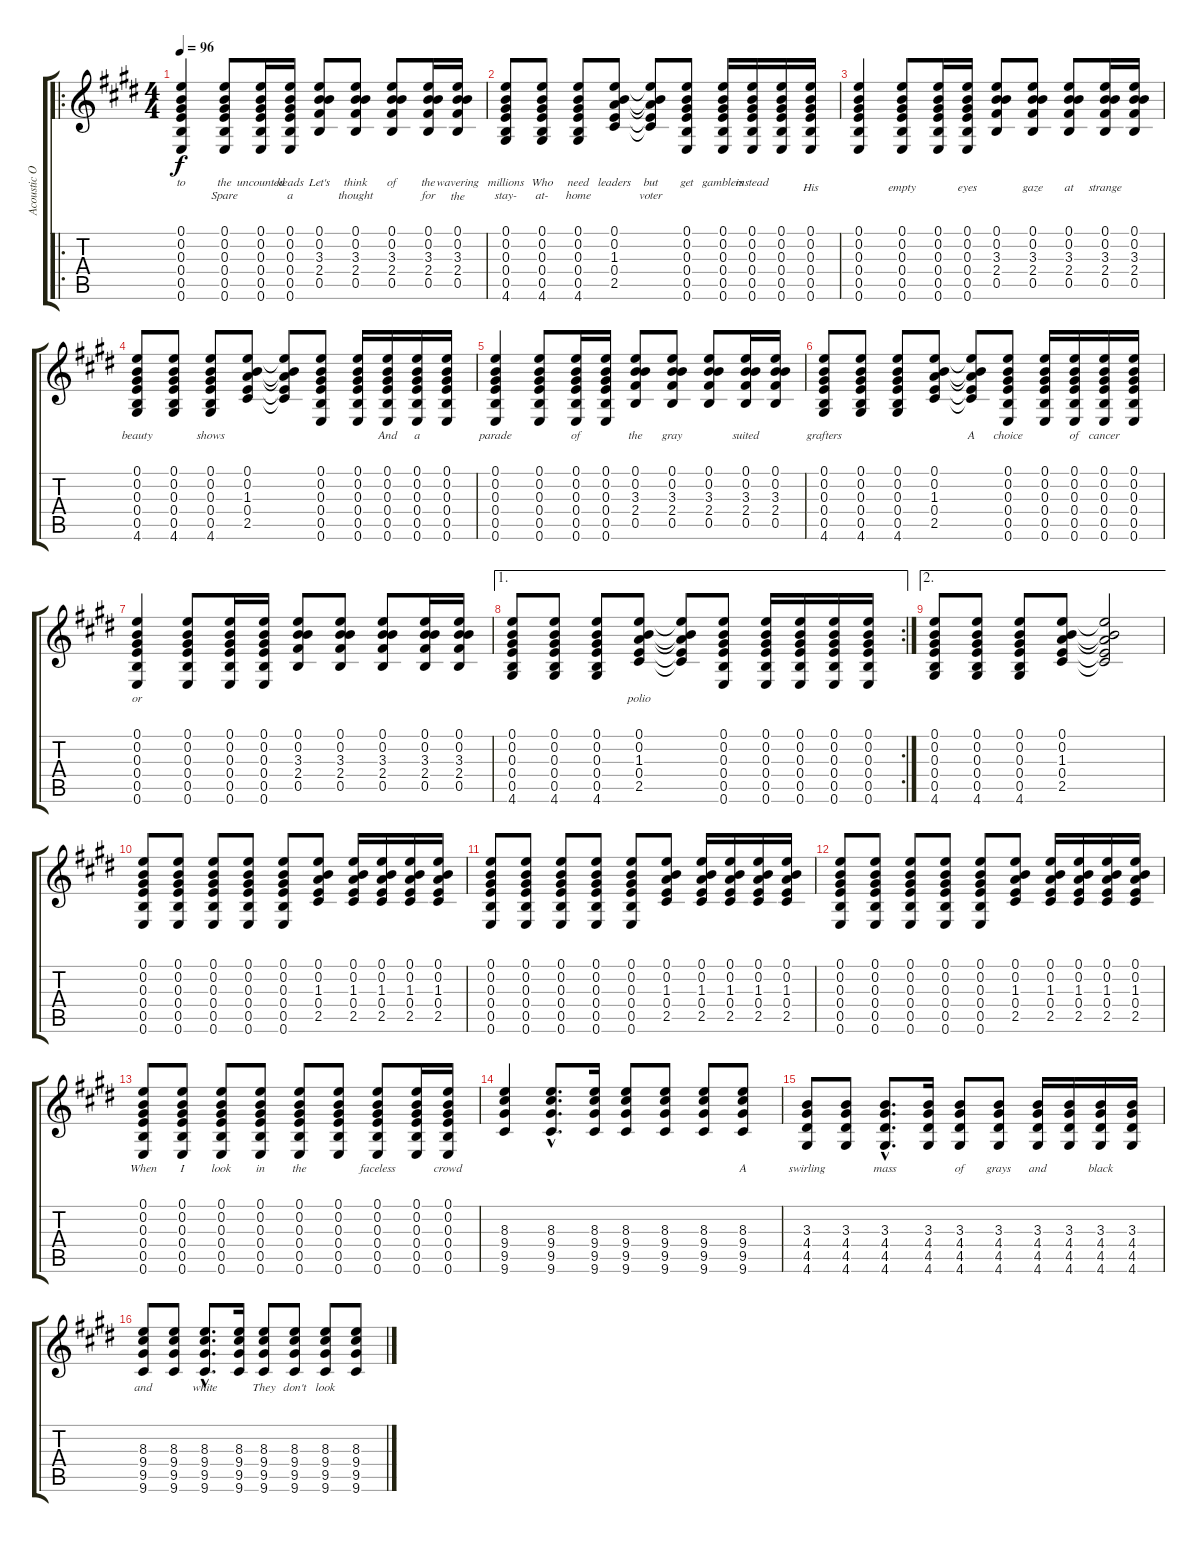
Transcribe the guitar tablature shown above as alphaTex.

\track ("Acoustic Open E" "Acoustic O") {instrument acousticguitarsteel}
\staff {score tabs}
\tuning (E4 B3 Ab3 E3 B2 E2) {hide}
\ro
\ts (4 4)
\tempo 96
\clef g2
\ks e
(0.1 0.2 0.3 0.4 0.5 0.6).4{lyrics (0 "to") lyrics (1 "") lyrics (2 "") lyrics (3 "") lyrics (4 "") dy f} (0.1 0.2 0.3 0.4 0.5 0.6).8{lyrics (0 "the") lyrics (1 "Spare") lyrics (2 "") lyrics (3 "") lyrics (4 "")} (0.1 0.2 0.3 0.4 0.5 0.6).16{lyrics (0 "uncounted") lyrics (1 "") lyrics (2 "") lyrics (3 "") lyrics (4 "")} (0.1 0.2 0.3 0.4 0.5 0.6).16{lyrics (0 "heads") lyrics (1 "a") lyrics (2 "") lyrics (3 "") lyrics (4 "")} (0.1 0.2 3.3 2.4 0.5).8{lyrics (0 "Let's") lyrics (1 "") lyrics (2 "") lyrics (3 "") lyrics (4 "")} (0.1 0.2 3.3 2.4 0.5).8{lyrics (0 "think") lyrics (1 "thought") lyrics (2 "") lyrics (3 "") lyrics (4 "")} (0.1 0.2 3.3 2.4 0.5).8{lyrics (0 "of") lyrics (1 "") lyrics (2 "") lyrics (3 "") lyrics (4 "")} (0.1 0.2 3.3 2.4 0.5).16{lyrics (0 "the") lyrics (1 "for") lyrics (2 "") lyrics (3 "") lyrics (4 "")} (0.1 0.2 3.3 2.4 0.5).16{lyrics (0 "wavering") lyrics (1 "the") lyrics (2 "") lyrics (3 "") lyrics (4 "")} |
(0.1 0.2 0.3 0.4 0.5 4.6).8{lyrics (0 "millions") lyrics (1 "stay-") lyrics (2 "") lyrics (3 "") lyrics (4 "")} (0.1 0.2 0.3 0.4 0.5 4.6).8{lyrics (0 "Who") lyrics (1 "at-") lyrics (2 "") lyrics (3 "") lyrics (4 "")} (0.1 0.2 0.3 0.4 0.5 4.6).8{lyrics (0 "need") lyrics (1 "home") lyrics (2 "") lyrics (3 "") lyrics (4 "")} (0.1 0.2 1.3 0.4 2.5).8{lyrics (0 "leaders") lyrics (1 "") lyrics (2 "") lyrics (3 "") lyrics (4 "")} (0.1{t} 0.2{t} 1.3{t} 0.4{t} 2.5{t}).8{lyrics (0 "but") lyrics (1 "voter") lyrics (2 "") lyrics (3 "") lyrics (4 "")} (0.1 0.2 0.3 0.4 0.5 0.6).8{lyrics (0 "get") lyrics (1 "") lyrics (2 "") lyrics (3 "") lyrics (4 "")} (0.1 0.2 0.3 0.4 0.5 0.6).16{lyrics (0 "gamblers") lyrics (1 "") lyrics (2 "") lyrics (3 "") lyrics (4 "")} (0.1 0.2 0.3 0.4 0.5 0.6).16{lyrics (0 "instead") lyrics (1 "") lyrics (2 "") lyrics (3 "") lyrics (4 "")} (0.1 0.2 0.3 0.4 0.5 0.6).16{lyrics (0 "") lyrics (1 "") lyrics (2 "") lyrics (3 "") lyrics (4 "")} (0.1 0.2 0.3 0.4 0.5 0.6).16{lyrics (0 "") lyrics (1 "His") lyrics (2 "") lyrics (3 "") lyrics (4 "")} |
(0.1 0.2 0.3 0.4 0.5 0.6).4{lyrics (0 "") lyrics (1 "") lyrics (2 "") lyrics (3 "") lyrics (4 "")} (0.1 0.2 0.3 0.4 0.5 0.6).8{lyrics (0 "") lyrics (1 "empty") lyrics (2 "") lyrics (3 "") lyrics (4 "")} (0.1 0.2 0.3 0.4 0.5 0.6).16{lyrics (0 "") lyrics (1 "") lyrics (2 "") lyrics (3 "") lyrics (4 "")} (0.1 0.2 0.3 0.4 0.5 0.6).16{lyrics (0 "") lyrics (1 "eyes") lyrics (2 "") lyrics (3 "") lyrics (4 "")} (0.1 0.2 3.3 2.4 0.5).8{lyrics (0 "") lyrics (1 "") lyrics (2 "") lyrics (3 "") lyrics (4 "")} (0.1 0.2 3.3 2.4 0.5).8{lyrics (0 "") lyrics (1 "gaze") lyrics (2 "") lyrics (3 "") lyrics (4 "")} (0.1 0.2 3.3 2.4 0.5).8{lyrics (0 "") lyrics (1 "at") lyrics (2 "") lyrics (3 "") lyrics (4 "")} (0.1 0.2 3.3 2.4 0.5).16{lyrics (0 "") lyrics (1 "strange") lyrics (2 "") lyrics (3 "") lyrics (4 "")} (0.1 0.2 3.3 2.4 0.5).16{lyrics (0 "") lyrics (1 "") lyrics (2 "") lyrics (3 "") lyrics (4 "")} |
(0.1 0.2 0.3 0.4 0.5 4.6).8{lyrics (0 "") lyrics (1 "beauty") lyrics (2 "") lyrics (3 "") lyrics (4 "")} (0.1 0.2 0.3 0.4 0.5 4.6).8{lyrics (0 "") lyrics (1 "") lyrics (2 "") lyrics (3 "") lyrics (4 "")} (0.1 0.2 0.3 0.4 0.5 4.6).8{lyrics (0 "") lyrics (1 "shows") lyrics (2 "") lyrics (3 "") lyrics (4 "")} (0.1 0.2 1.3 0.4 2.5).8{lyrics (0 "") lyrics (1 "") lyrics (2 "") lyrics (3 "") lyrics (4 "")} (0.1{t} 0.2{t} 1.3{t} 0.4{t} 2.5{t}).8{lyrics (0 "") lyrics (1 "") lyrics (2 "") lyrics (3 "") lyrics (4 "")} (0.1 0.2 0.3 0.4 0.5 0.6).8{lyrics (0 "") lyrics (1 "") lyrics (2 "") lyrics (3 "") lyrics (4 "")} (0.1 0.2 0.3 0.4 0.5 0.6).16{lyrics (0 "") lyrics (1 "") lyrics (2 "") lyrics (3 "") lyrics (4 "")} (0.1 0.2 0.3 0.4 0.5 0.6).16{lyrics (0 "") lyrics (1 "And") lyrics (2 "") lyrics (3 "") lyrics (4 "")} (0.1 0.2 0.3 0.4 0.5 0.6).16{lyrics (0 "") lyrics (1 "a") lyrics (2 "") lyrics (3 "") lyrics (4 "")} (0.1 0.2 0.3 0.4 0.5 0.6).16{lyrics (0 "") lyrics (1 "") lyrics (2 "") lyrics (3 "") lyrics (4 "")} |
(0.1 0.2 0.3 0.4 0.5 0.6).4{lyrics (0 "") lyrics (1 "parade") lyrics (2 "") lyrics (3 "") lyrics (4 "")} (0.1 0.2 0.3 0.4 0.5 0.6).8{lyrics (0 "") lyrics (1 "") lyrics (2 "") lyrics (3 "") lyrics (4 "")} (0.1 0.2 0.3 0.4 0.5 0.6).16{lyrics (0 "") lyrics (1 "of") lyrics (2 "") lyrics (3 "") lyrics (4 "")} (0.1 0.2 0.3 0.4 0.5 0.6).16{lyrics (0 "") lyrics (1 "") lyrics (2 "") lyrics (3 "") lyrics (4 "")} (0.1 0.2 3.3 2.4 0.5).8{lyrics (0 "") lyrics (1 "the") lyrics (2 "") lyrics (3 "") lyrics (4 "")} (0.1 0.2 3.3 2.4 0.5).8{lyrics (0 "") lyrics (1 "gray") lyrics (2 "") lyrics (3 "") lyrics (4 "")} (0.1 0.2 3.3 2.4 0.5).8{lyrics (0 "") lyrics (1 "") lyrics (2 "") lyrics (3 "") lyrics (4 "")} (0.1 0.2 3.3 2.4 0.5).16{lyrics (0 "") lyrics (1 "suited") lyrics (2 "") lyrics (3 "") lyrics (4 "")} (0.1 0.2 3.3 2.4 0.5).16{lyrics (0 "") lyrics (1 "") lyrics (2 "") lyrics (3 "") lyrics (4 "")} |
(0.1 0.2 0.3 0.4 0.5 4.6).8{lyrics (0 "") lyrics (1 "grafters") lyrics (2 "") lyrics (3 "") lyrics (4 "")} (0.1 0.2 0.3 0.4 0.5 4.6).8{lyrics (0 "") lyrics (1 "") lyrics (2 "") lyrics (3 "") lyrics (4 "")} (0.1 0.2 0.3 0.4 0.5 4.6).8{lyrics (0 "") lyrics (1 "") lyrics (2 "") lyrics (3 "") lyrics (4 "")} (0.1 0.2 1.3 0.4 2.5).8{lyrics (0 "") lyrics (1 "") lyrics (2 "") lyrics (3 "") lyrics (4 "")} (0.1{t} 0.2{t} 1.3{t} 0.4{t} 2.5{t}).8{lyrics (0 "") lyrics (1 "A") lyrics (2 "") lyrics (3 "") lyrics (4 "")} (0.1 0.2 0.3 0.4 0.5 0.6).8{lyrics (0 "") lyrics (1 "choice") lyrics (2 "") lyrics (3 "") lyrics (4 "")} (0.1 0.2 0.3 0.4 0.5 0.6).16{lyrics (0 "") lyrics (1 "") lyrics (2 "") lyrics (3 "") lyrics (4 "")} (0.1 0.2 0.3 0.4 0.5 0.6).16{lyrics (0 "") lyrics (1 "of") lyrics (2 "") lyrics (3 "") lyrics (4 "")} (0.1 0.2 0.3 0.4 0.5 0.6).16{lyrics (0 "") lyrics (1 "cancer") lyrics (2 "") lyrics (3 "") lyrics (4 "")} (0.1 0.2 0.3 0.4 0.5 0.6).16{lyrics (0 "") lyrics (1 "") lyrics (2 "") lyrics (3 "") lyrics (4 "")} |
(0.1 0.2 0.3 0.4 0.5 0.6).4{lyrics (0 "") lyrics (1 "or") lyrics (2 "") lyrics (3 "") lyrics (4 "")} (0.1 0.2 0.3 0.4 0.5 0.6).8{lyrics (0 "") lyrics (1 "") lyrics (2 "") lyrics (3 "") lyrics (4 "")} (0.1 0.2 0.3 0.4 0.5 0.6).16{lyrics (0 "") lyrics (1 "") lyrics (2 "") lyrics (3 "") lyrics (4 "")} (0.1 0.2 0.3 0.4 0.5 0.6).16{lyrics (0 "") lyrics (1 "") lyrics (2 "") lyrics (3 "") lyrics (4 "")} (0.1 0.2 3.3 2.4 0.5).8{lyrics (0 "") lyrics (1 "") lyrics (2 "") lyrics (3 "") lyrics (4 "")} (0.1 0.2 3.3 2.4 0.5).8{lyrics (0 "") lyrics (1 "") lyrics (2 "") lyrics (3 "") lyrics (4 "")} (0.1 0.2 3.3 2.4 0.5).8{lyrics (0 "") lyrics (1 "") lyrics (2 "") lyrics (3 "") lyrics (4 "")} (0.1 0.2 3.3 2.4 0.5).16{lyrics (0 "") lyrics (1 "") lyrics (2 "") lyrics (3 "") lyrics (4 "")} (0.1 0.2 3.3 2.4 0.5).16{lyrics (0 "") lyrics (1 "") lyrics (2 "") lyrics (3 "") lyrics (4 "")} |
\ae 1
\rc 2
(0.1 0.2 0.3 0.4 0.5 4.6).8{lyrics (0 "") lyrics (1 "") lyrics (2 "") lyrics (3 "") lyrics (4 "")} (0.1 0.2 0.3 0.4 0.5 4.6).8{lyrics (0 "") lyrics (1 "") lyrics (2 "") lyrics (3 "") lyrics (4 "")} (0.1 0.2 0.3 0.4 0.5 4.6).8{lyrics (0 "") lyrics (1 "") lyrics (2 "") lyrics (3 "") lyrics (4 "")} (0.1 0.2 1.3 0.4 2.5).8{lyrics (0 "") lyrics (1 "polio") lyrics (2 "") lyrics (3 "") lyrics (4 "")} (0.1{t} 0.2{t} 1.3{t} 0.4{t} 2.5{t}).8{lyrics (0 "") lyrics (1 "") lyrics (2 "") lyrics (3 "") lyrics (4 "")} (0.1 0.2 0.3 0.4 0.5 0.6).8{lyrics (0 "") lyrics (1 "") lyrics (2 "") lyrics (3 "") lyrics (4 "")} (0.1 0.2 0.3 0.4 0.5 0.6).16{lyrics (0 "") lyrics (1 "") lyrics (2 "") lyrics (3 "") lyrics (4 "")} (0.1 0.2 0.3 0.4 0.5 0.6).16{lyrics (0 "") lyrics (1 "") lyrics (2 "") lyrics (3 "") lyrics (4 "")} (0.1 0.2 0.3 0.4 0.5 0.6).16{lyrics (0 "") lyrics (1 "") lyrics (2 "") lyrics (3 "") lyrics (4 "")} (0.1 0.2 0.3 0.4 0.5 0.6).16{lyrics (0 "") lyrics (1 "") lyrics (2 "") lyrics (3 "") lyrics (4 "")} |
\ae 2
(0.1 0.2 0.3 0.4 0.5 4.6).8{lyrics (0 "") lyrics (1 "") lyrics (2 "") lyrics (3 "") lyrics (4 "")} (0.1 0.2 0.3 0.4 0.5 4.6).8{lyrics (0 "") lyrics (1 "") lyrics (2 "") lyrics (3 "") lyrics (4 "")} (0.1 0.2 0.3 0.4 0.5 4.6).8{lyrics (0 "") lyrics (1 "") lyrics (2 "") lyrics (3 "") lyrics (4 "")} (0.1 0.2 1.3 0.4 2.5).8{lyrics (0 "") lyrics (1 "") lyrics (2 "") lyrics (3 "") lyrics (4 "")} (0.1{t} 0.2{t} 1.3{t} 0.4{t} 2.5{t}).2{lyrics (0 "") lyrics (1 "") lyrics (2 "") lyrics (3 "") lyrics (4 "")} |
(0.1 0.2 0.3 0.4 0.5 0.6).8{lyrics (0 "") lyrics (1 "") lyrics (2 "") lyrics (3 "") lyrics (4 "")} (0.1 0.2 0.3 0.4 0.5 0.6).8{lyrics (0 "") lyrics (1 "") lyrics (2 "") lyrics (3 "") lyrics (4 "")} (0.1 0.2 0.3 0.4 0.5 0.6).8{lyrics (0 "") lyrics (1 "") lyrics (2 "") lyrics (3 "") lyrics (4 "")} (0.1 0.2 0.3 0.4 0.5 0.6).8{lyrics (0 "") lyrics (1 "") lyrics (2 "") lyrics (3 "") lyrics (4 "")} (0.1 0.2 0.3 0.4 0.5 0.6).8{lyrics (0 "") lyrics (1 "") lyrics (2 "") lyrics (3 "") lyrics (4 "")} (0.1 0.2 1.3 0.4 2.5).8{lyrics (0 "") lyrics (1 "") lyrics (2 "") lyrics (3 "") lyrics (4 "")} (0.1 0.2 1.3 0.4 2.5).16{lyrics (0 "") lyrics (1 "") lyrics (2 "") lyrics (3 "") lyrics (4 "")} (0.1 0.2 1.3 0.4 2.5).16{lyrics (0 "") lyrics (1 "") lyrics (2 "") lyrics (3 "") lyrics (4 "")} (0.1 0.2 1.3 0.4 2.5).16{lyrics (0 "") lyrics (1 "") lyrics (2 "") lyrics (3 "") lyrics (4 "")} (0.1 0.2 1.3 0.4 2.5).16{lyrics (0 "") lyrics (1 "") lyrics (2 "") lyrics (3 "") lyrics (4 "")} |
(0.1 0.2 0.3 0.4 0.5 0.6).8{lyrics (0 "") lyrics (1 "") lyrics (2 "") lyrics (3 "") lyrics (4 "")} (0.1 0.2 0.3 0.4 0.5 0.6).8{lyrics (0 "") lyrics (1 "") lyrics (2 "") lyrics (3 "") lyrics (4 "")} (0.1 0.2 0.3 0.4 0.5 0.6).8{lyrics (0 "") lyrics (1 "") lyrics (2 "") lyrics (3 "") lyrics (4 "")} (0.1 0.2 0.3 0.4 0.5 0.6).8{lyrics (0 "") lyrics (1 "") lyrics (2 "") lyrics (3 "") lyrics (4 "")} (0.1 0.2 0.3 0.4 0.5 0.6).8{lyrics (0 "") lyrics (1 "") lyrics (2 "") lyrics (3 "") lyrics (4 "")} (0.1 0.2 1.3 0.4 2.5).8{lyrics (0 "") lyrics (1 "") lyrics (2 "") lyrics (3 "") lyrics (4 "")} (0.1 0.2 1.3 0.4 2.5).16{lyrics (0 "") lyrics (1 "") lyrics (2 "") lyrics (3 "") lyrics (4 "")} (0.1 0.2 1.3 0.4 2.5).16{lyrics (0 "") lyrics (1 "") lyrics (2 "") lyrics (3 "") lyrics (4 "")} (0.1 0.2 1.3 0.4 2.5).16{lyrics (0 "") lyrics (1 "") lyrics (2 "") lyrics (3 "") lyrics (4 "")} (0.1 0.2 1.3 0.4 2.5).16{lyrics (0 "") lyrics (1 "") lyrics (2 "") lyrics (3 "") lyrics (4 "")} |
(0.1 0.2 0.3 0.4 0.5 0.6).8{lyrics (0 "") lyrics (1 "") lyrics (2 "") lyrics (3 "") lyrics (4 "")} (0.1 0.2 0.3 0.4 0.5 0.6).8{lyrics (0 "") lyrics (1 "") lyrics (2 "") lyrics (3 "") lyrics (4 "")} (0.1 0.2 0.3 0.4 0.5 0.6).8{lyrics (0 "") lyrics (1 "") lyrics (2 "") lyrics (3 "") lyrics (4 "")} (0.1 0.2 0.3 0.4 0.5 0.6).8{lyrics (0 "") lyrics (1 "") lyrics (2 "") lyrics (3 "") lyrics (4 "")} (0.1 0.2 0.3 0.4 0.5 0.6).8{lyrics (0 "") lyrics (1 "") lyrics (2 "") lyrics (3 "") lyrics (4 "")} (0.1 0.2 1.3 0.4 2.5).8{lyrics (0 "") lyrics (1 "") lyrics (2 "") lyrics (3 "") lyrics (4 "")} (0.1 0.2 1.3 0.4 2.5).16{lyrics (0 "") lyrics (1 "") lyrics (2 "") lyrics (3 "") lyrics (4 "")} (0.1 0.2 1.3 0.4 2.5).16{lyrics (0 "") lyrics (1 "") lyrics (2 "") lyrics (3 "") lyrics (4 "")} (0.1 0.2 1.3 0.4 2.5).16{lyrics (0 "") lyrics (1 "") lyrics (2 "") lyrics (3 "") lyrics (4 "")} (0.1 0.2 1.3 0.4 2.5).16{lyrics (0 "") lyrics (1 "") lyrics (2 "") lyrics (3 "") lyrics (4 "")} |
(0.1 0.2 0.3 0.4 0.5 0.6).8{lyrics (0 "") lyrics (1 "When") lyrics (2 "") lyrics (3 "") lyrics (4 "")} (0.1 0.2 0.3 0.4 0.5 0.6).8{lyrics (0 "") lyrics (1 "I") lyrics (2 "") lyrics (3 "") lyrics (4 "")} (0.1 0.2 0.3 0.4 0.5 0.6).8{lyrics (0 "") lyrics (1 "look") lyrics (2 "") lyrics (3 "") lyrics (4 "")} (0.1 0.2 0.3 0.4 0.5 0.6).8{lyrics (0 "") lyrics (1 "in") lyrics (2 "") lyrics (3 "") lyrics (4 "")} (0.1 0.2 0.3 0.4 0.5 0.6).8{lyrics (0 "") lyrics (1 "the") lyrics (2 "") lyrics (3 "") lyrics (4 "")} (0.1 0.2 0.3 0.4 0.5 0.6).8{lyrics (0 "") lyrics (1 "") lyrics (2 "") lyrics (3 "") lyrics (4 "")} (0.1 0.2 0.3 0.4 0.5 0.6).8{lyrics (0 "") lyrics (1 "faceless") lyrics (2 "") lyrics (3 "") lyrics (4 "")} (0.1 0.2 0.3 0.4 0.5 0.6).16{lyrics (0 "") lyrics (1 "") lyrics (2 "") lyrics (3 "") lyrics (4 "")} (0.1 0.2 0.3 0.4 0.5 0.6).16{lyrics (0 "") lyrics (1 "crowd") lyrics (2 "") lyrics (3 "") lyrics (4 "")} |
(8.3 9.4 9.5 9.6).4{lyrics (0 "") lyrics (1 "") lyrics (2 "") lyrics (3 "") lyrics (4 "")} (8.3{hac} 9.4{hac} 9.5{hac} 9.6{hac}).8{d lyrics (0 "") lyrics (1 "") lyrics (2 "") lyrics (3 "") lyrics (4 "")} (8.3 9.4 9.5 9.6).16{lyrics (0 "") lyrics (1 "") lyrics (2 "") lyrics (3 "") lyrics (4 "")} (8.3 9.4 9.5 9.6).8{lyrics (0 "") lyrics (1 "") lyrics (2 "") lyrics (3 "") lyrics (4 "")} (8.3 9.4 9.5 9.6).8{lyrics (0 "") lyrics (1 "") lyrics (2 "") lyrics (3 "") lyrics (4 "")} (8.3 9.4 9.5 9.6).8{lyrics (0 "") lyrics (1 "") lyrics (2 "") lyrics (3 "") lyrics (4 "")} (8.3 9.4 9.5 9.6).8{lyrics (0 "") lyrics (1 "A") lyrics (2 "") lyrics (3 "") lyrics (4 "")} |
(3.3 4.4 4.5 4.6).8{lyrics (0 "") lyrics (1 "swirling") lyrics (2 "") lyrics (3 "") lyrics (4 "")} (3.3 4.4 4.5 4.6).8{lyrics (0 "") lyrics (1 "") lyrics (2 "") lyrics (3 "") lyrics (4 "")} (3.3{hac} 4.4{hac} 4.5{hac} 4.6{hac}).8{d lyrics (0 "") lyrics (1 "mass") lyrics (2 "") lyrics (3 "") lyrics (4 "")} (3.3 4.4 4.5 4.6).16{lyrics (0 "") lyrics (1 "") lyrics (2 "") lyrics (3 "") lyrics (4 "")} (3.3 4.4 4.5 4.6).8{lyrics (0 "") lyrics (1 "of") lyrics (2 "") lyrics (3 "") lyrics (4 "")} (3.3 4.4 4.5 4.6).8{lyrics (0 "") lyrics (1 "grays") lyrics (2 "") lyrics (3 "") lyrics (4 "")} (3.3 4.4 4.5 4.6).16{lyrics (0 "") lyrics (1 "and") lyrics (2 "") lyrics (3 "") lyrics (4 "")} (3.3 4.4 4.5 4.6).16{lyrics (0 "") lyrics (1 "") lyrics (2 "") lyrics (3 "") lyrics (4 "")} (3.3 4.4 4.5 4.6).16{lyrics (0 "") lyrics (1 "black") lyrics (2 "") lyrics (3 "") lyrics (4 "")} (3.3 4.4 4.5 4.6).16{lyrics (0 "") lyrics (1 "") lyrics (2 "") lyrics (3 "") lyrics (4 "")} |
(8.3 9.4 9.5 9.6).8{lyrics (0 "") lyrics (1 "and") lyrics (2 "") lyrics (3 "") lyrics (4 "")} (8.3 9.4 9.5 9.6).8{lyrics (0 "") lyrics (1 "") lyrics (2 "") lyrics (3 "") lyrics (4 "")} (8.3{hac} 9.4{hac} 9.5{hac} 9.6{hac}).8{d lyrics (0 "") lyrics (1 "white") lyrics (2 "") lyrics (3 "") lyrics (4 "")} (8.3 9.4 9.5 9.6).16{lyrics (0 "") lyrics (1 "") lyrics (2 "") lyrics (3 "") lyrics (4 "")} (8.3 9.4 9.5 9.6).8{lyrics (0 "") lyrics (1 "They") lyrics (2 "") lyrics (3 "") lyrics (4 "")} (8.3 9.4 9.5 9.6).8{lyrics (0 "") lyrics (1 "don't") lyrics (2 "") lyrics (3 "") lyrics (4 "")} (8.3 9.4 9.5 9.6).8{lyrics (0 "") lyrics (1 "look") lyrics (2 "") lyrics (3 "") lyrics (4 "")} (8.3 9.4 9.5 9.6).8{lyrics (0 "") lyrics (1 "") lyrics (2 "") lyrics (3 "") lyrics (4 "")}
